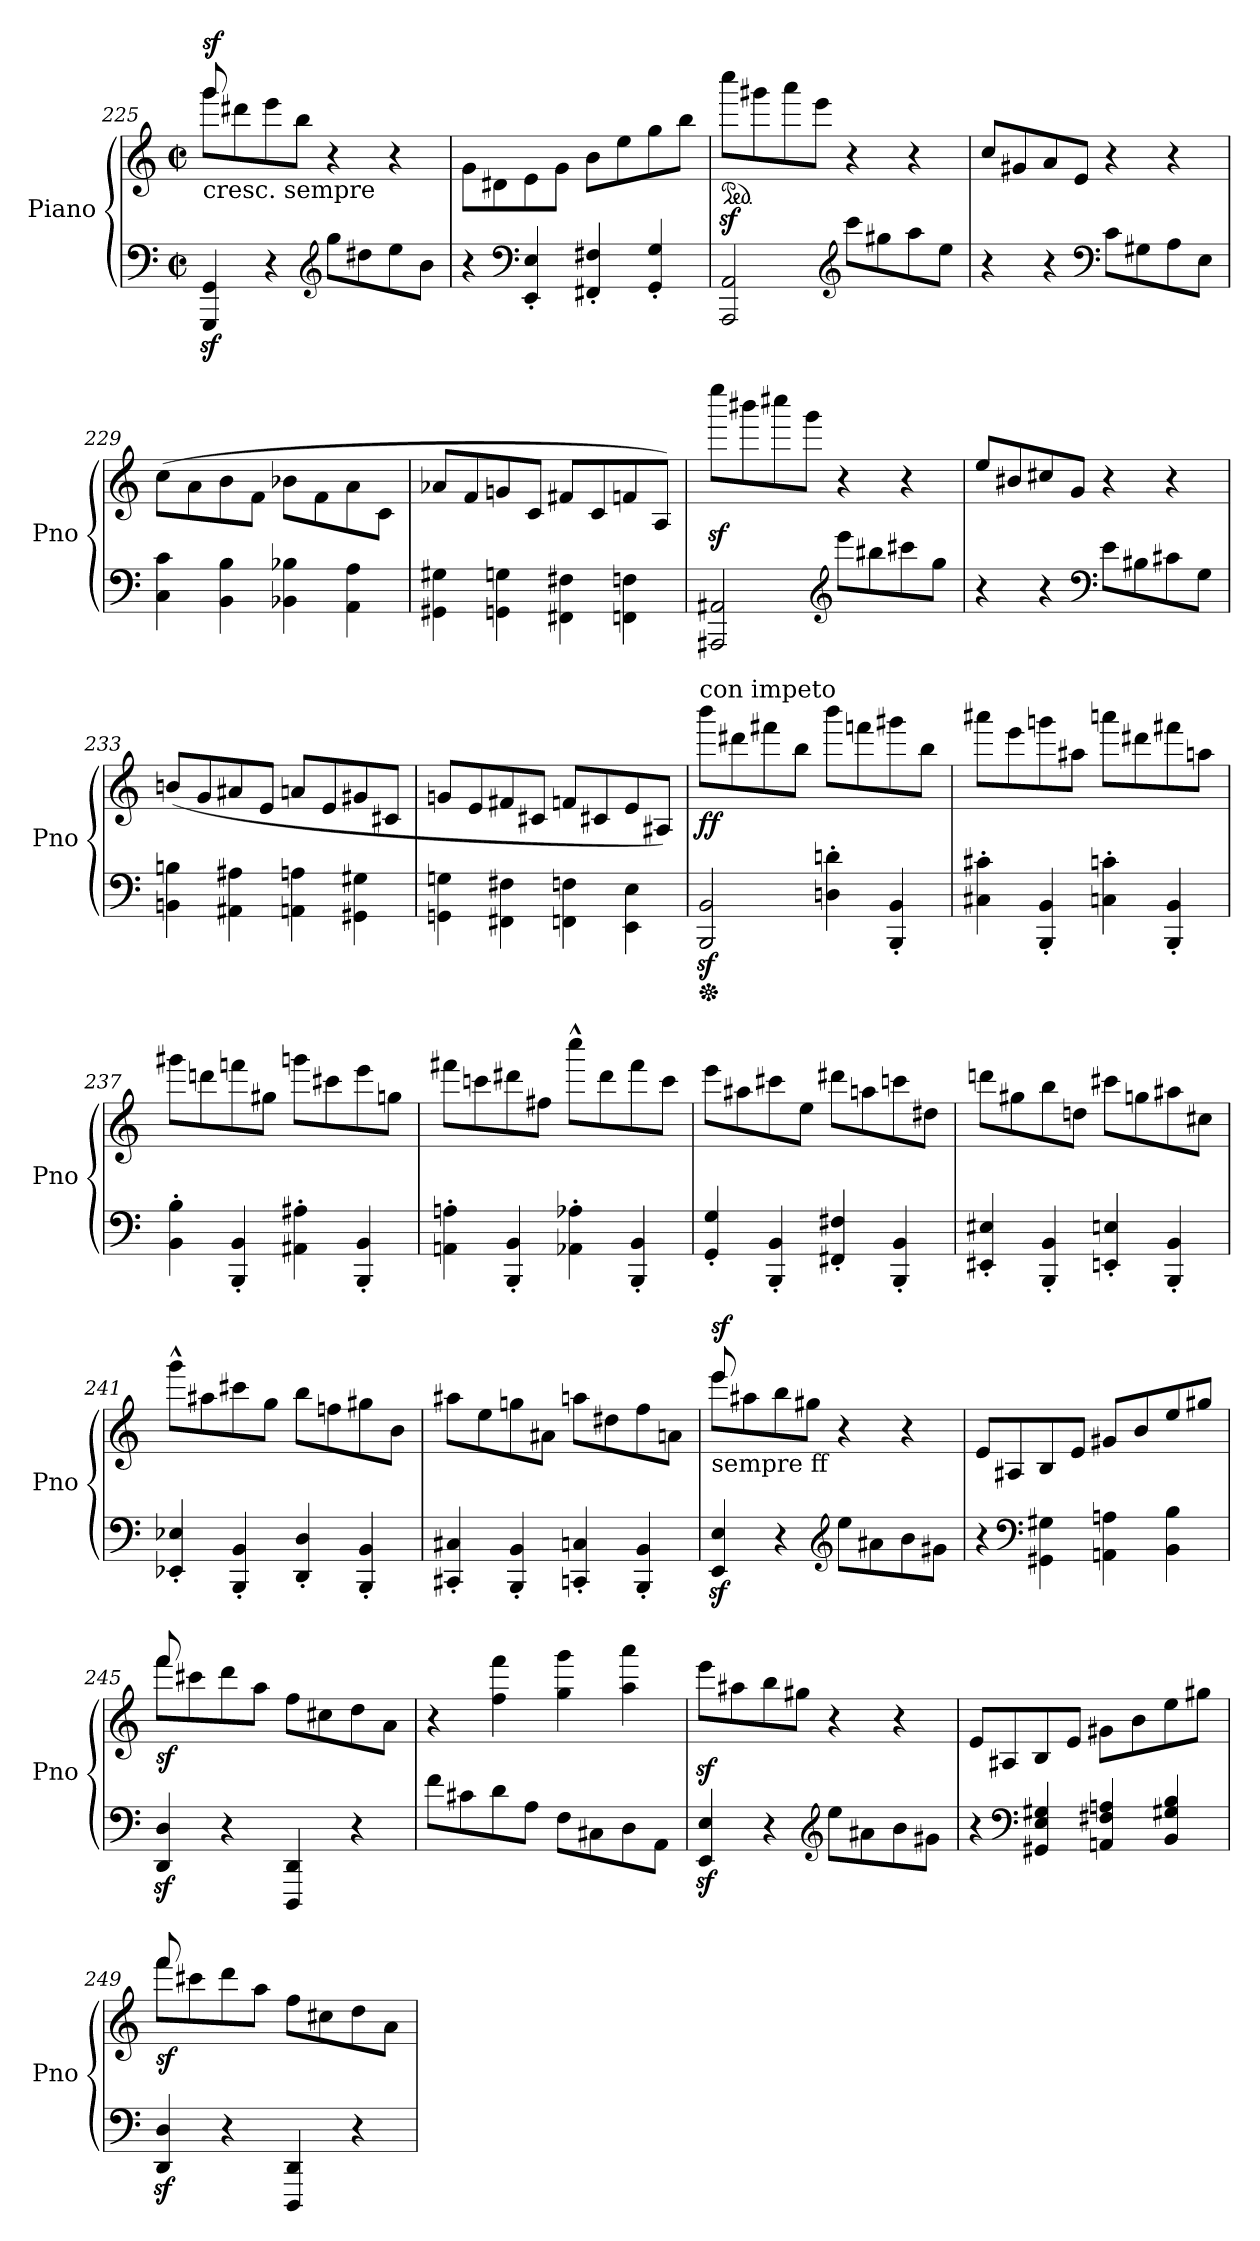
**kern	**kern	**dynam
*part1	*part1	*part1
*staff2	*staff1	*staff1/2
*I"Piano	*	*
*I'Pno	*	*
!!LO:PB:g=z
*clefF4	*clefG2	*
*k[]	*k[]	*
*C:	*C:	*
*M2/2	*M2/2	*
*met(c|)	*met(c|)	*
=225	=225	=225
*	*^	*
!	!LO:TX:b:t=cresc. sempre	!	!
!	!	!	!LO:DY:a
4GGG/z< 4GG/z<	8ggg\L	8ggg/	sf
.	8ddd#X\	2..ryy	.
4r	8eee\	.	.
.	8bb\J	.	.
*clefG2	*	*	*
8gg\L	4r	.	.
8dd#X\	.	.	.
8ee\	4r	.	.
8b\J	.	.	.
*	*v	*v	*
=226	=226	=226
4r	8g\L	.
.	8d#X\	.
*clefF4	*	*
4EE/' 4E/'	8e\	.
.	8g\J	.
4FF#X/' 4F#X/'	8b\L	.
.	8ee\	.
4GG/' 4G/'	8gg\	.
.	8bb\J	.
=227	=227	=227
*	*ped	*
2AAA/ 2AA/	8ccccz<\L	.
.	8ggg#X\	.
.	8aaa\	.
.	8eee\J	.
*clefG2	*	*
8ccc\L	4r	.
8gg#X\	.	.
8aa\	4r	.
8ee\J	.	.
=228	=228	=228
4r	8cc/L	.
.	8g#X/	.
4r	8a/	.
.	8e/J	.
*clefF4	*	*
8c\L	4r	.
8G#X\	.	.
8A\	4r	.
8E\J	.	.
!!LO:PB:g=z
=229	=229	=229
4C\ 4c\	(8cc\L	.
.	8a\	.
4BB\ 4B\	8b\	.
.	8f\J	.
4BB-X\ 4B-X\	8b-X\L	.
.	8f\	.
4AA\ 4A\	8a\	.
.	8c\J	.
!!LO:PB:g=z
=230	=230	=230
4GG#X\ 4G#X\	8a-X/L	.
.	8f/	.
4GGn\ 4Gn\	8gn/	.
.	8c/J	.
4FF#X\ 4F#X\	8f#X/L	.
.	8c/	.
4FFn\ 4Fn\	8fn/	.
.	8A/J)	.
=231	=231	=231
2AAA#X/ 2AA#X/	8eeeez<\L	.
.	8bbb#X\	.
.	8cccc#X\	.
.	8ggg\J	.
*clefG2	*	*
8eee\L	4r	.
8bb#X\	.	.
8ccc#X\	4r	.
8gg\J	.	.
=232	=232	=232
4r	8ee/L	.
.	8b#X/	.
4r	8cc#X/	.
.	8g/J	.
*clefF4	*	*
8e\L	4r	.
8B#X\	.	.
8c#X\	4r	.
8G\J	.	.
=233	=233	=233
4BBn\ 4Bn\	(8bn/L	.
.	8g/	.
4AA#X\ 4A#X\	8a#X/	.
.	8e/J	.
4AAn\ 4An\	8an/L	.
.	8e/	.
4GG#X\ 4G#X\	8g#X/	.
.	8c#X/J	.
!!LO:PB:g=z
=234	=234	=234
4GGn\ 4Gn\	8gn/L	.
.	8e/	.
4FF#X\ 4F#X\	8f#X/	.
.	8c#X/J	.
4FFn\ 4Fn\	8fn/L	.
.	8c#X/	.
4EE\ 4E\	8e/	.
.	8A#X/J)	.
=235	=235	=235
*Xped	*	*
!	!LO:TX:a:t=con impeto	!
!	!	!LO:DY:b
2BBB/z< 2BB/z<	8bbb\L	ff
.	8ddd#X\	.
.	8fff#X\	.
.	8bb\J	.
4Dn\' 4dn\'	8bbb\L	.
.	8fffn\	.
4BBB/' 4BB/'	8ggg#X\	.
.	8bb\J	.
=236	=236	=236
4C#X\' 4c#X\'	8aaa#X\L	.
.	8eee\	.
4BBB/' 4BB/'	8gggn\	.
.	8aa#X\J	.
4Cn\' 4cn\'	8aaan\L	.
.	8ddd#X\	.
4BBB/' 4BB/'	8fff#X\	.
.	8aan\J	.
=237	=237	=237
4BB\' 4B\'	8ggg#X\L	.
.	8dddn\	.
4BBB/' 4BB/'	8fffn\	.
.	8gg#X\J	.
4AA#X\' 4A#X\'	8gggn\L	.
.	8ccc#X\	.
4BBB/' 4BB/'	8eee\	.
.	8ggn\J	.
=238	=238	=238
4AAn\' 4An\'	8fff#X\L	.
.	8cccn\	.
4BBB/' 4BB/'	8ddd#X\	.
.	8ff#X\J	.
4AA-X\' 4A-X\'	8cccc^^\L	.
.	8ddd#\	.
4BBB/' 4BB/'	8fff#\	.
.	8ccc\J	.
!!LO:PB:g=z
=239	=239	=239
4GG/' 4G/'	8eee\L	.
.	8aa#X\	.
4BBB/' 4BB/'	8ccc#X\	.
.	8ee\J	.
4FF#X/' 4F#X/'	8ddd#X\L	.
.	8aan\	.
4BBB/' 4BB/'	8cccn\	.
.	8dd#X\J	.
!!LO:PB:g=z
=240	=240	=240
4EE#X/' 4E#X/'	8dddn\L	.
.	8gg#X\	.
4BBB/' 4BB/'	8bb\	.
.	8ddn\J	.
4EEn/' 4En/'	8ccc#X\L	.
.	8ggn\	.
4BBB/' 4BB/'	8aa#X\	.
.	8cc#X\J	.
=241	=241	=241
4EE-X/' 4E-X/'	8ggg^^\L	.
.	8aa#X\	.
4BBB/' 4BB/'	8ccc#X\	.
.	8gg\J	.
4DD/' 4D/'	8bb\L	.
.	8ffn\	.
4BBB/' 4BB/'	8gg#X\	.
.	8b\J	.
=242	=242	=242
4CC#X/' 4C#X/'	8aa#X\L	.
.	8ee\	.
4BBB/' 4BB/'	8ggn\	.
.	8a#X\J	.
4CCn/' 4Cn/'	8aan\L	.
.	8dd#X\	.
4BBB/' 4BB/'	8ff\	.
.	8an\J	.
=243	=243	=243
*	*^	*
!	!LO:TX:b:t=sempre ff	!	!
!	!	!	!LO:DY:a
4EE/z< 4E/z<	8eee\L	8eee/	sf
.	8aa#X\	2..ryy	.
4r	8bb\	.	.
.	8gg#X\J	.	.
*clefG2	*	*	*
8ee\L	4r	.	.
8a#X\	.	.	.
8b\	4r	.	.
8g#X\J	.	.	.
*	*v	*v	*
!!LO:PB:g=z
=244	=244	=244
4r	8e/L	.
.	8A#X/	.
*clefF4	*	*
4GG#X\ 4G#X\	8B/	.
.	8e/J	.
4AAn\ 4An\	8g#X/L	.
.	8b/	.
4BB\ 4B\	8ee/	.
.	8gg#X/J	.
!!LO:PB:g=z
=245	=245	=245
*	*^	*
!	!	!	!LO:DY:b
4DD/z< 4D/z<	8fff\L	8fff/	sf
.	8ccc#X\	2..ryy	.
4r	8ddd\	.	.
.	8aa\J	.	.
4DDD/ 4DD/	8ff\L	.	.
.	8cc#X\	.	.
4r	8dd\	.	.
.	8a\J	.	.
*	*v	*v	*
=246	=246	=246
8f\L	4r	.
8c#X\	.	.
8d\	4ff\ 4fff\	.
8A\J	.	.
8F\L	4gg\ 4ggg\	.
8C#X\	.	.
8D\	4aa\ 4aaa\	.
8AA\J	.	.
=247	=247	=247
4EE/z< 4E/z<	8eeez<\L	.
.	8aa#X\	.
4r	8bb\	.
.	8gg#X\J	.
*clefG2	*	*
8ee\L	4r	.
8a#X\	.	.
8b\	4r	.
8g#X\J	.	.
=248	=248	=248
4r	8e/L	.
.	8A#X/	.
*clefF4	*	*
4GG#X/ 4E/ 4G#X/	8B/	.
.	8e/J	.
4AAn/ 4F#X/ 4An/	8g#X\L	.
.	8b\	.
4BB/ 4G#X/ 4B/	8ee\	.
.	8gg#X\J	.
!!LO:PB:g=z
=249	=249	=249
*	*^	*
!	!	!	!LO:DY:b
4DD/z< 4D/z<	8fff\L	8fff/	sf
.	8ccc#X\	2..ryy	.
4r	8ddd\	.	.
.	8aa\J	.	.
4DDD/ 4DD/	8ff\L	.	.
.	8cc#X\	.	.
4r	8dd\	.	.
.	8a\J	.	.
*	*v	*v	*
=	=	=
*-	*-	*-
